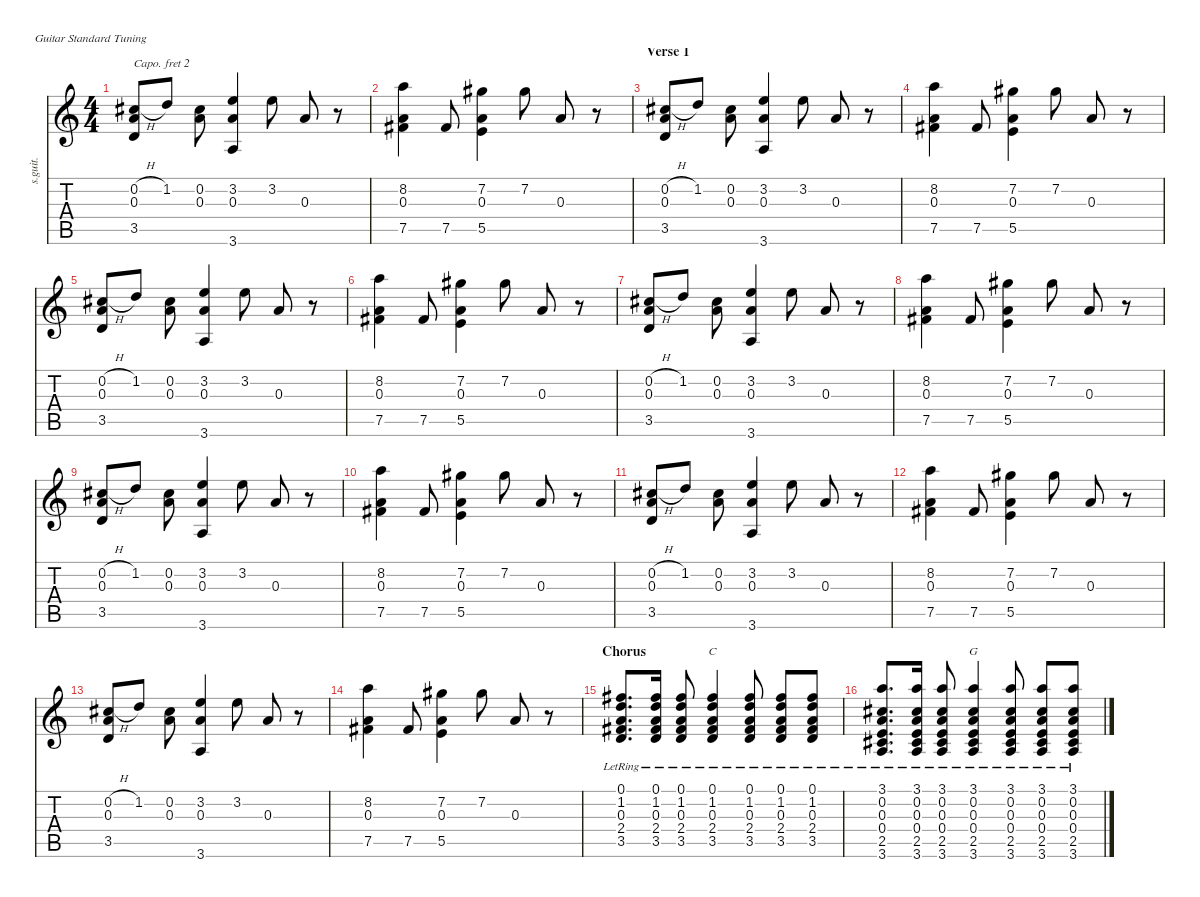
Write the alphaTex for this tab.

\defaultSystemsLayout 4
\hideDynamics
\bracketExtendMode nobrackets
\track ("Acoustic Guitar" "s.guit.") {instrument acousticguitarnylon}
\staff {score tabs}
\capo 2
\tuning (E4 B3 G3 D3 A2 E2)
\chord ("C" 3 1 2 2 0 x) {showdiagram false}
\chord ("G" 3 1 2 2 0 x) {showdiagram false}
\ts (4 4)
\tempo (102 hide)
\clef g2
\ks c
(0.2{h} 0.3 3.5).8{dy f} 1.2.8 (0.2 0.3).8 (3.2 0.3 3.6).4 3.2.8 0.3.8 r.8 |
(8.2 0.3 7.5).4 7.5.8 (7.2{acc #} 0.3 5.5).4 7.2{acc #}.8 0.3.8 r.8 |
\section ("" "Verse 1")
(0.2{h} 0.3 3.5).8 1.2.8 (0.2 0.3).8 (3.2 0.3 3.6).4 3.2.8 0.3.8 r.8 |
(8.2 0.3 7.5).4 7.5.8 (7.2{acc #} 0.3 5.5).4 7.2{acc #}.8 0.3.8 r.8 |
(0.2{h} 0.3 3.5).8 1.2.8 (0.2 0.3).8 (3.2 0.3 3.6).4 3.2.8 0.3.8 r.8 |
(8.2 0.3 7.5).4 7.5.8 (7.2{acc #} 0.3 5.5).4 7.2{acc #}.8 0.3.8 r.8 |
(0.2{h} 0.3 3.5).8 1.2.8 (0.2 0.3).8 (3.2 0.3 3.6).4 3.2.8 0.3.8 r.8 |
(8.2 0.3 7.5).4 7.5.8 (7.2{acc #} 0.3 5.5).4 7.2{acc #}.8 0.3.8 r.8 |
(0.2{h} 0.3 3.5).8 1.2.8 (0.2 0.3).8 (3.2 0.3 3.6).4 3.2.8 0.3.8 r.8 |
(8.2 0.3 7.5).4 7.5.8 (7.2{acc #} 0.3 5.5).4 7.2{acc #}.8 0.3.8 r.8 |
(0.2{h} 0.3 3.5).8 1.2.8 (0.2 0.3).8 (3.2 0.3 3.6).4 3.2.8 0.3.8 r.8 |
(8.2 0.3 7.5).4 7.5.8 (7.2{acc #} 0.3 5.5).4 7.2{acc #}.8 0.3.8 r.8 |
(0.2{h} 0.3 3.5).8 1.2.8 (0.2 0.3).8 (3.2 0.3 3.6).4 3.2.8 0.3.8 r.8 |
(8.2 0.3 7.5).4 7.5.8 (7.2{acc #} 0.3 5.5).4 7.2{acc #}.8 0.3.8 r.8 |
\section ("" "Chorus")
(0.1{lr} 1.2{lr} 0.3{lr} 2.4{lr} 3.5{lr}).8{d} (0.1{lr} 1.2{lr} 0.3{lr} 2.4{lr} 3.5{lr}).16 (0.1{lr} 1.2{lr} 0.3{lr} 2.4{lr} 3.5{lr}).8 (0.1{lr} 1.2{lr} 0.3{lr} 2.4{lr} 3.5{lr}).4{ch "C"} (0.1{lr} 1.2{lr} 0.3{lr} 2.4{lr} 3.5{lr}).8 (0.1{lr} 1.2{lr} 0.3{lr} 2.4{lr} 3.5{lr}).8 (0.1{lr} 1.2{lr} 0.3{lr} 2.4{lr} 3.5{lr}).8 |
(3.1{lr} 0.2{lr} 0.3{lr} 0.4{lr} 2.5{lr} 3.6{lr}).8{d} (3.1{lr} 0.2{lr} 0.3{lr} 0.4{lr} 2.5{lr} 3.6{lr}).16 (3.1{lr} 0.2{lr} 0.3{lr} 0.4{lr} 2.5{lr} 3.6{lr}).8 (3.1{lr} 0.2{lr} 0.3{lr} 0.4{lr} 2.5{lr} 3.6{lr}).4{ch "G"} (3.1{lr} 0.2{lr} 0.3{lr} 0.4{lr} 2.5{lr} 3.6{lr}).8 (3.1{lr} 0.2{lr} 0.3{lr} 0.4{lr} 2.5{lr} 3.6{lr}).8 (3.1{lr} 0.2{lr} 0.3{lr} 0.4{lr} 2.5{lr} 3.6{lr}).8
